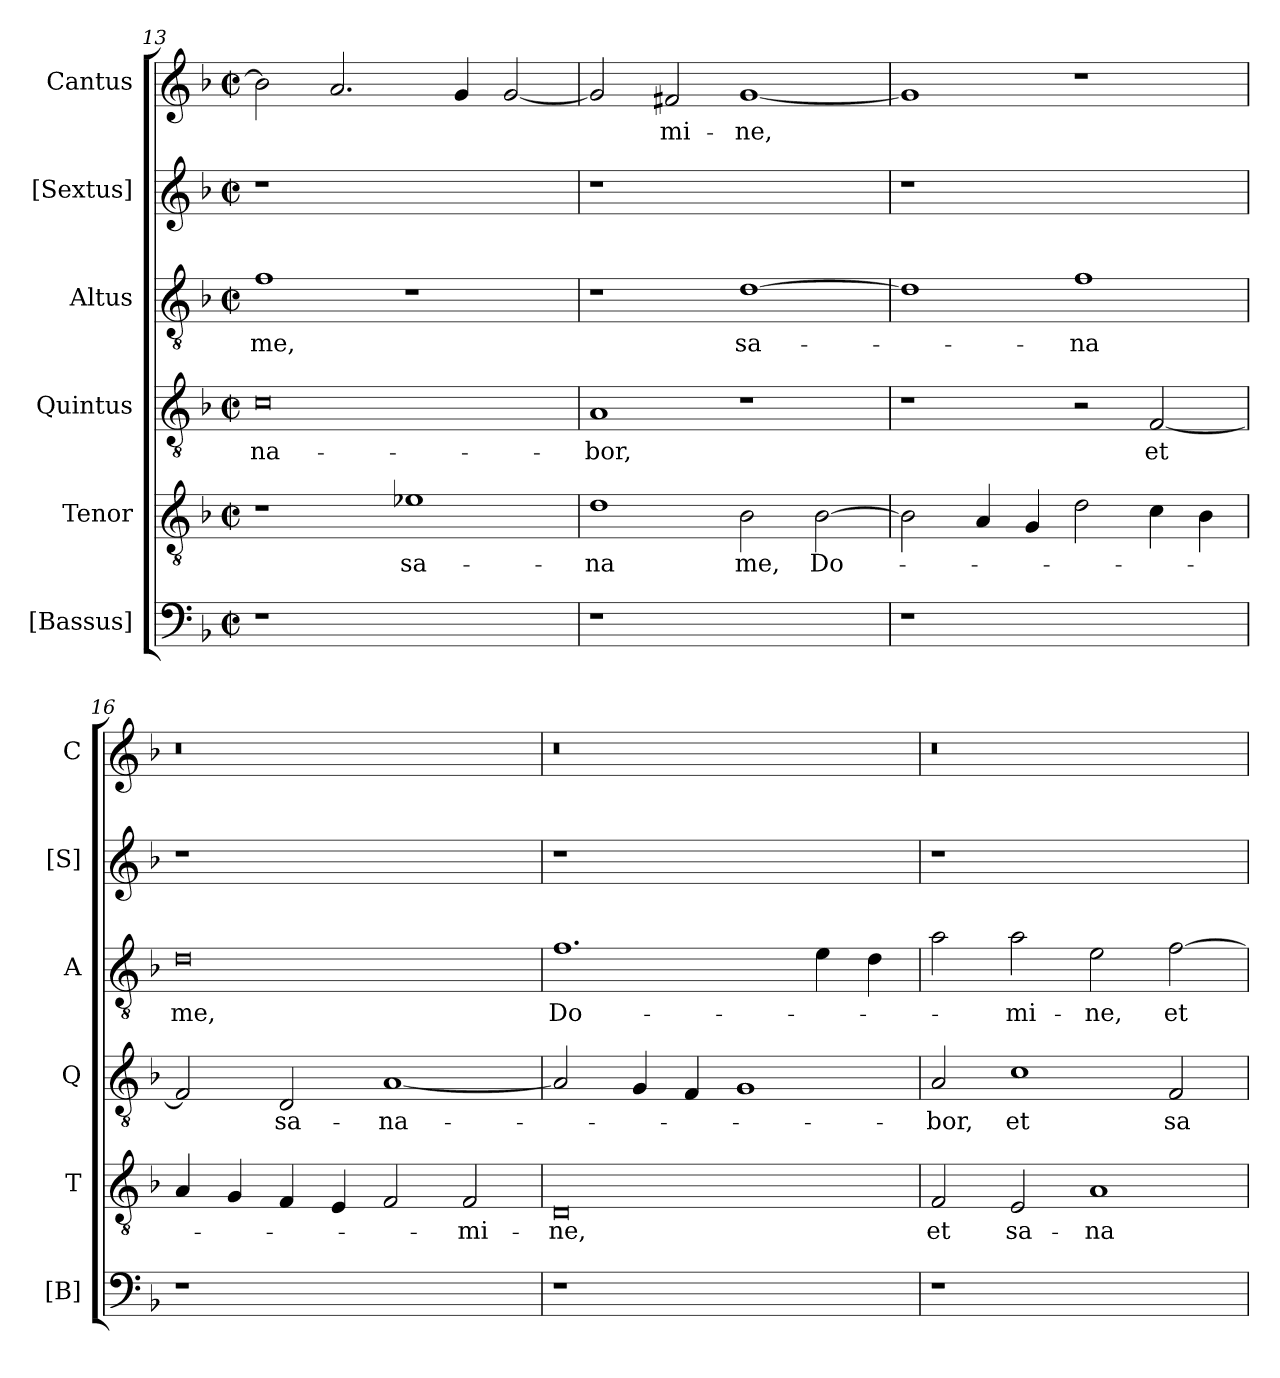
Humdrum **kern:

**kern	**kern	**text	**kern	**text	**kern	**text	**kern	**kern	**text
*part6	*part5	*part5	*part4	*part4	*part3	*part3	*part2	*part1	*part1
*staff6	*staff5	*staff5	*staff4	*staff4	*staff3	*staff3	*staff2	*staff1	*staff1
*I"[Bassus]	*I"Tenor	*	*I"Quintus	*	*I"Altus	*	*I"[Sextus]	*I"Cantus	*
*I'[B]	*I'T	*	*I'Q	*	*I'A	*	*I'[S]	*I'C	*
*clefF4	*clefGv2	*	*clefGv2	*	*clefGv2	*	*clefG2	*clefG2	*
*k[b-]	*k[b-]	*	*k[b-]	*	*k[b-]	*	*k[b-]	*k[b-]	*
*F:	*F:	*	*F:	*	*F:	*	*F:	*F:	*
*M2/2	*M2/2	*	*M2/2	*	*M2/2	*	*M2/2	*M2/2	*
*met(c|)	*met(c|)	*	*met(c|)	*	*met(c|)	*	*met(c|)	*met(c|)	*
=13	=13	=13	=13	=13	=13	=13	=13	=13	=13
1r	1r	.	0c\	-na-	1f\	me,	1r	2b-\]	.
.	.	.	.	.	.	.	.	2.a/	.
1ryy	1e-X\	sa-	.	.	1r	.	1ryy	.	.
.	.	.	.	.	.	.	.	4g/	.
.	.	.	.	.	.	.	.	[2g/	.
=14	=14	=14	=14	=14	=14	=14	=14	=14	=14
1r	1d\	-na	1A/	-bor,	1r	.	1r	2g/]	.
.	.	.	.	.	.	.	.	2f#X/	-mi-
1ryy	2B-\	me,	1r	.	[1d\	sa-	1ryy	[1g/	-ne,
.	[2B-\	Do-	.	.	.	.	.	.	.
=15	=15	=15	=15	=15	=15	=15	=15	=15	=15
1r	2B-\]	.	1r	.	1d\]	.	1r	1g/]	.
.	4A/	.	.	.	.	.	.	.	.
.	4G/	.	.	.	.	.	.	.	.
1ryy	2d\	.	2r	.	1f\	-na	1ryy	1r	.
.	4c\	.	[2F/	et	.	.	.	.	.
.	4B-\	.	.	.	.	.	.	.	.
=16	=16	=16	=16	=16	=16	=16	=16	=16	=16
!	!	!	!	!	!	!	!	!LO:N:vis=0	!
1r	4A/	.	2F/]	.	0d\	me,	1r	1r	.
.	4G/	.	.	.	.	.	.	.	.
.	4F/	.	2D/	sa-	.	.	.	.	.
.	4E/	.	.	.	.	.	.	.	.
1ryy	2F/	.	[1A/	-na-	.	.	1ryy	1ryy	.
.	2F/	-mi-	.	.	.	.	.	.	.
=17	=17	=17	=17	=17	=17	=17	=17	=17	=17
!	!	!	!	!	!	!	!	!LO:N:vis=0	!
1r	0D/	-ne,	2A/]	.	1.f\	Do-	1r	1r	.
.	.	.	4G/	.	.	.	.	.	.
.	.	.	4F/	.	.	.	.	.	.
1ryy	.	.	1G/	.	.	.	1ryy	1ryy	.
.	.	.	.	.	4e\	.	.	.	.
.	.	.	.	.	4d\	.	.	.	.
=18	=18	=18	=18	=18	=18	=18	=18	=18	=18
!	!	!	!	!	!	!	!	!LO:N:vis=0	!
1r	2F/	et	2A/	-bor,	2a\	.	1r	1r	.
.	2E/	sa-	1c\	et	2a\	-mi-	.	.	.
1ryy	1A/	-na-	.	.	2e\	-ne,	1ryy	1ryy	.
.	.	.	2F/	sa-	[2f\	et	.	.	.
=	=	=	=	=	=	=	=	=	=
*-	*-	*-	*-	*-	*-	*-	*-	*-	*-
